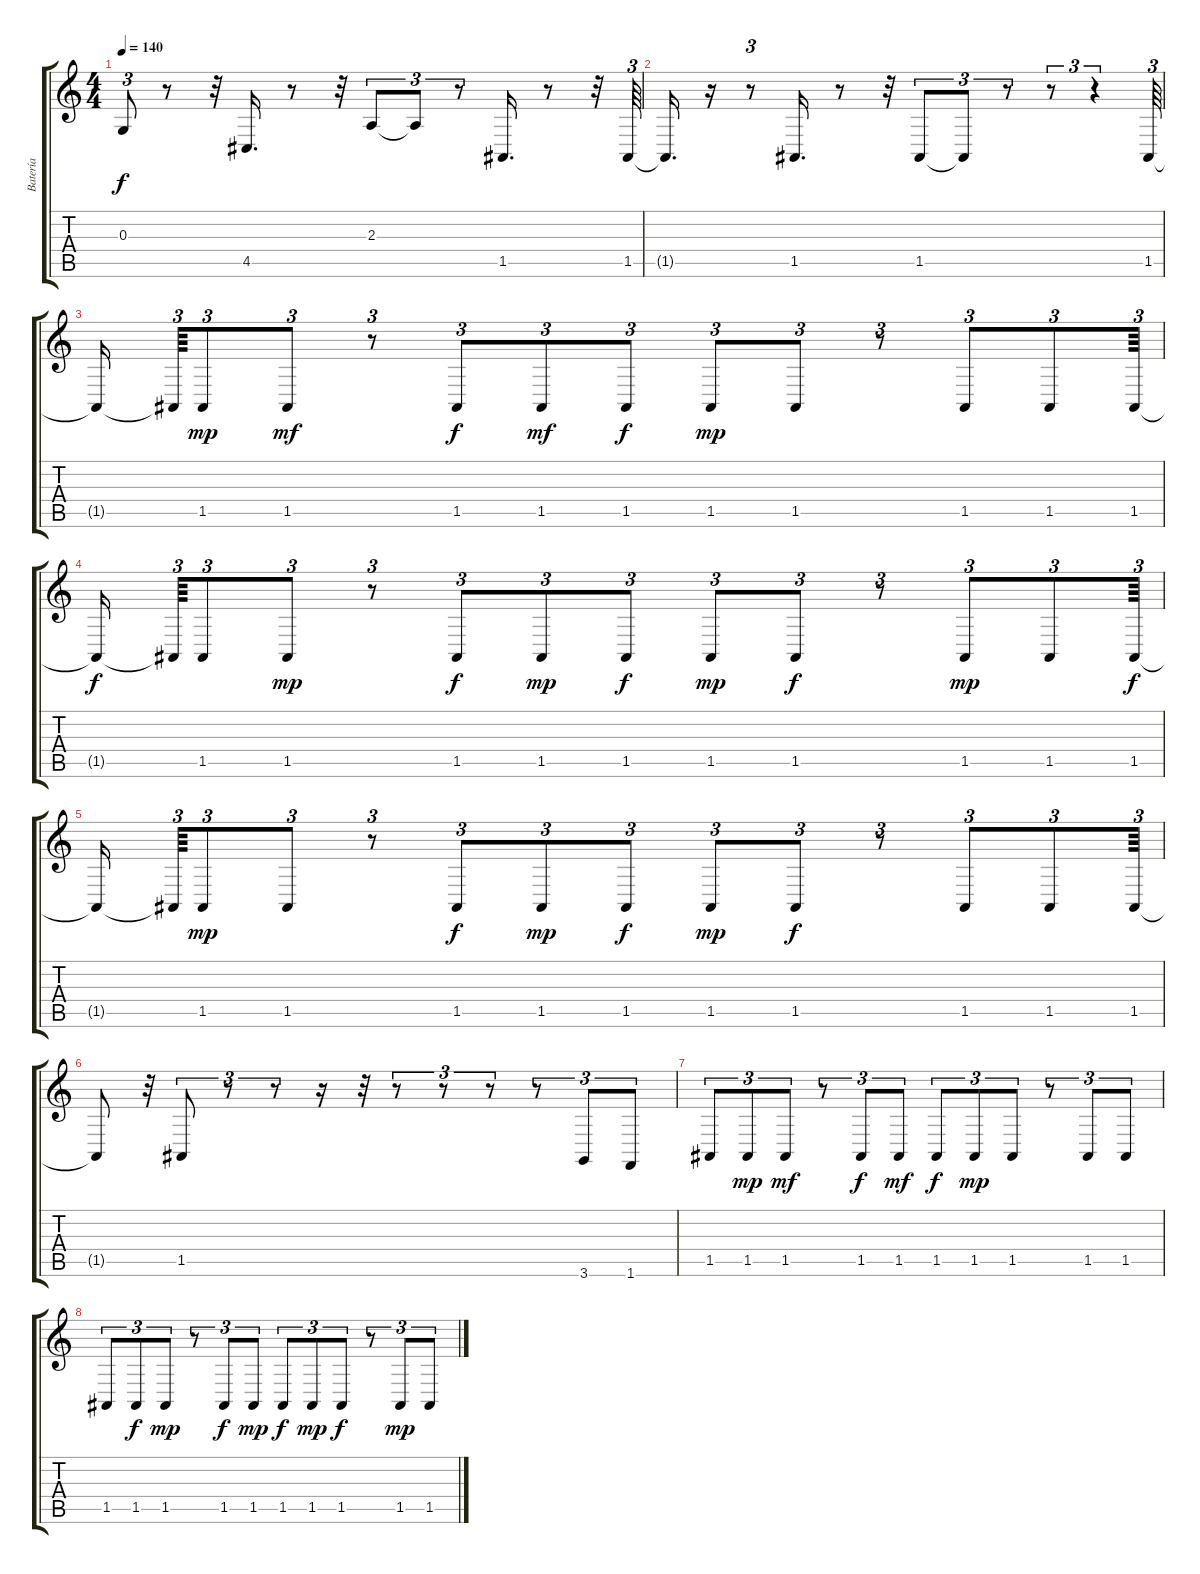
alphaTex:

\track ("Batería" "Batería") {instrument melodictom}
\staff {score tabs}
\tuning (E4 B3 G3 D3 A2 E2) {hide}
\ts (4 4)
\tempo 140
\clef g2
\ks c
0.3{t}.8{tu (3 2) dy f} r.8 r.32 4.5.16{d} r.8 r.32 2.3.8{tu (3 2)} 2.3{t}.8{tu (3 2)} r.8{tu (3 2)} 1.5.16{d} r.8 r.32 1.5.64{tu (3 2)} |
1.5{t}.16{d} r.16 r.8{tu (3 2)} 1.5.16{d} r.8 r.32 1.5.8{tu (3 2)} 1.5{t}.8{tu (3 2)} r.8{tu (3 2)} r.8{tu (3 2)} r.4{tu (3 2)} 1.5.64{tu (3 2)} |
1.5{t}.16 1.5{t}.64{tu (3 2)} 1.5.8{tu (3 2) dy mp} 1.5.8{tu (3 2) dy mf} r.8{tu (3 2)} 1.5.8{tu (3 2) dy f} 1.5.8{tu (3 2) dy mf} 1.5.8{tu (3 2) dy f} 1.5.8{tu (3 2) dy mp} 1.5.8{tu (3 2)} r.8{tu (3 2)} 1.5.8{tu (3 2)} 1.5.8{tu (3 2)} 1.5.64{tu (3 2)} |
1.5{t}.16{dy f} 1.5{t}.64{tu (3 2)} 1.5.8{tu (3 2)} 1.5.8{tu (3 2) dy mp} r.8{tu (3 2)} 1.5.8{tu (3 2) dy f} 1.5.8{tu (3 2) dy mp} 1.5.8{tu (3 2) dy f} 1.5.8{tu (3 2) dy mp} 1.5.8{tu (3 2) dy f} r.8{tu (3 2)} 1.5.8{tu (3 2) dy mp} 1.5.8{tu (3 2)} 1.5.64{tu (3 2) dy f} |
1.5{t}.16 1.5{t}.64{tu (3 2)} 1.5.8{tu (3 2) dy mp} 1.5.8{tu (3 2)} r.8{tu (3 2)} 1.5.8{tu (3 2) dy f} 1.5.8{tu (3 2) dy mp} 1.5.8{tu (3 2) dy f} 1.5.8{tu (3 2) dy mp} 1.5.8{tu (3 2) dy f} r.8{tu (3 2)} 1.5.8{tu (3 2)} 1.5.8{tu (3 2)} 1.5.64{tu (3 2)} |
1.5{t}.8 r.32 1.5.8{tu (3 2)} r.8{tu (3 2)} r.8{tu (3 2)} r.16 r.32 r.8{tu (3 2)} r.8{tu (3 2)} r.8{tu (3 2)} r.8{tu (3 2)} 3.6.8{tu (3 2)} 1.6.8{tu (3 2)} |
1.5.8{tu (3 2)} 1.5.8{tu (3 2) dy mp} 1.5.8{tu (3 2) dy mf} r.8{tu (3 2)} 1.5.8{tu (3 2) dy f} 1.5.8{tu (3 2) dy mf} 1.5.8{tu (3 2) dy f} 1.5.8{tu (3 2) dy mp} 1.5.8{tu (3 2)} r.8{tu (3 2)} 1.5.8{tu (3 2)} 1.5.8{tu (3 2)} |
1.5.8{tu (3 2)} 1.5.8{tu (3 2) dy f} 1.5.8{tu (3 2) dy mp} r.8{tu (3 2)} 1.5.8{tu (3 2) dy f} 1.5.8{tu (3 2) dy mp} 1.5.8{tu (3 2) dy f} 1.5.8{tu (3 2) dy mp} 1.5.8{tu (3 2) dy f} r.8{tu (3 2)} 1.5.8{tu (3 2) dy mp} 1.5.8{tu (3 2)}
